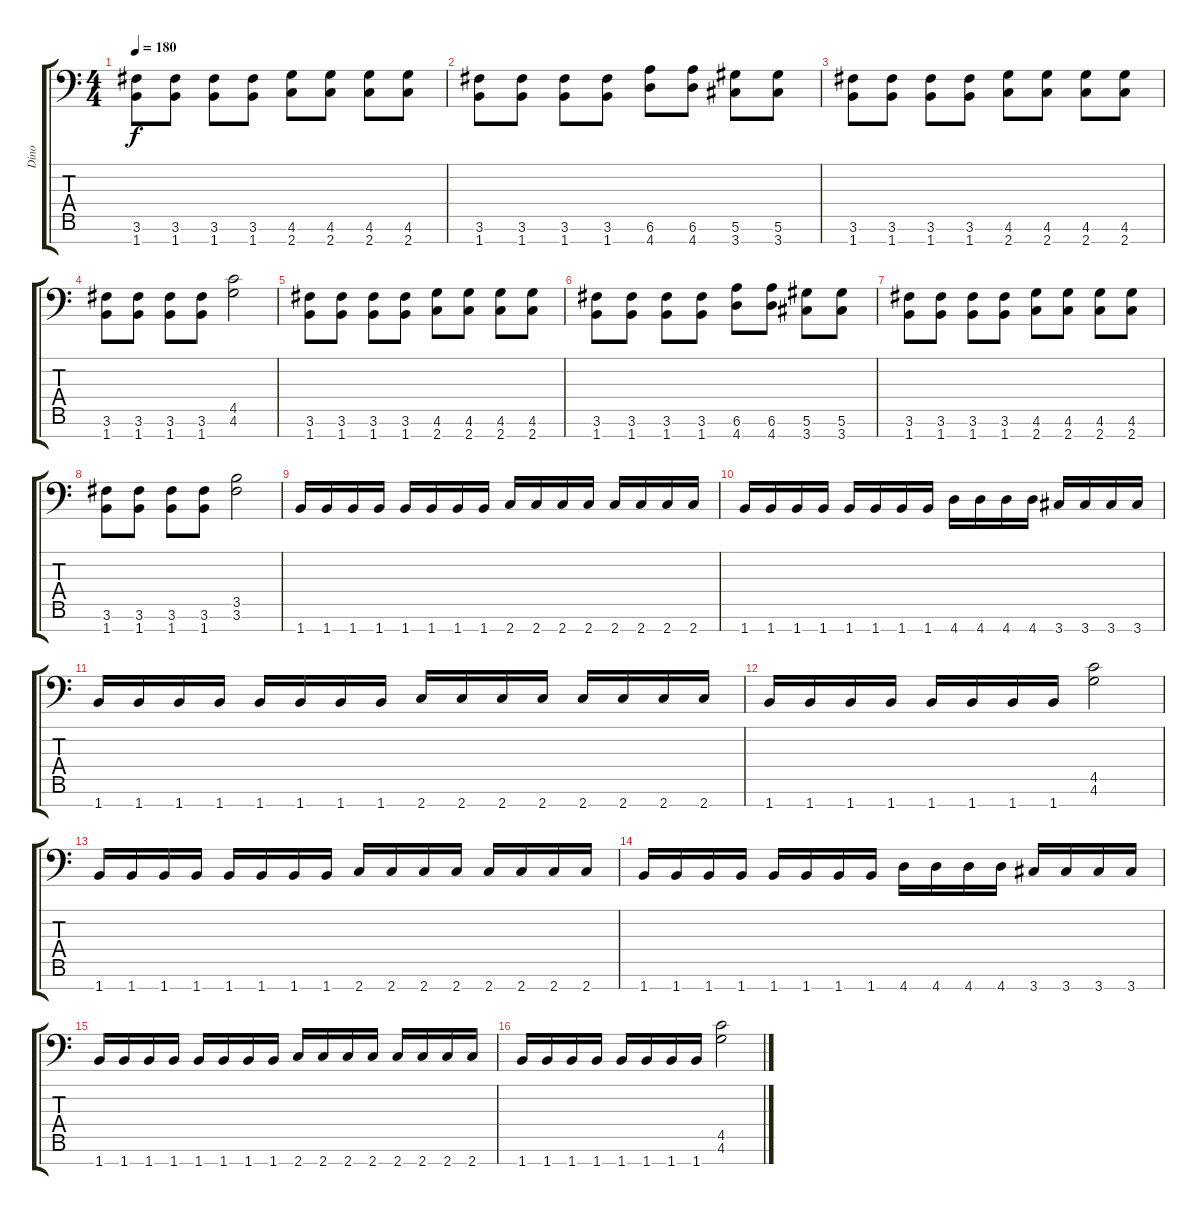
\track ("Dino " "Dino ") {instrument distortionguitar}
\staff {score tabs}
\tuning (Eb4 Bb3 Gb3 Db3 Ab2 Eb2 Bb1) {hide}
\ts (4 4)
\tempo 180
\clef f4
\ks c
(3.6 1.7).8{dy f} (3.6 1.7).8 (3.6 1.7).8 (3.6 1.7).8 (4.6 2.7).8 (4.6 2.7).8 (4.6 2.7).8 (4.6 2.7).8 |
(3.6 1.7).8 (3.6 1.7).8 (3.6 1.7).8 (3.6 1.7).8 (6.6 4.7).8 (6.6 4.7).8 (5.6 3.7).8 (5.6 3.7).8 |
(3.6 1.7).8 (3.6 1.7).8 (3.6 1.7).8 (3.6 1.7).8 (4.6 2.7).8 (4.6 2.7).8 (4.6 2.7).8 (4.6 2.7).8 |
(3.6 1.7).8 (3.6 1.7).8 (3.6 1.7).8 (3.6 1.7).8 (4.5 4.6).2 |
(3.6 1.7).8 (3.6 1.7).8 (3.6 1.7).8 (3.6 1.7).8 (4.6 2.7).8 (4.6 2.7).8 (4.6 2.7).8 (4.6 2.7).8 |
(3.6 1.7).8 (3.6 1.7).8 (3.6 1.7).8 (3.6 1.7).8 (6.6 4.7).8 (6.6 4.7).8 (5.6 3.7).8 (5.6 3.7).8 |
(3.6 1.7).8 (3.6 1.7).8 (3.6 1.7).8 (3.6 1.7).8 (4.6 2.7).8 (4.6 2.7).8 (4.6 2.7).8 (4.6 2.7).8 |
(3.6 1.7).8 (3.6 1.7).8 (3.6 1.7).8 (3.6 1.7).8 (3.5 3.6).2 |
1.7.16{txt " "} 1.7.16 1.7.16 1.7.16 1.7.16 1.7.16 1.7.16 1.7.16 2.7.16 2.7.16 2.7.16 2.7.16 2.7.16 2.7.16 2.7.16 2.7.16 |
1.7.16 1.7.16 1.7.16 1.7.16 1.7.16 1.7.16 1.7.16 1.7.16 4.7.16 4.7.16 4.7.16 4.7.16 3.7.16 3.7.16 3.7.16 3.7.16 |
1.7.16 1.7.16 1.7.16 1.7.16 1.7.16 1.7.16 1.7.16 1.7.16 2.7.16 2.7.16 2.7.16 2.7.16 2.7.16 2.7.16 2.7.16 2.7.16 |
1.7.16 1.7.16 1.7.16 1.7.16 1.7.16 1.7.16 1.7.16 1.7.16 (4.5 4.6).2 |
1.7.16 1.7.16 1.7.16 1.7.16 1.7.16 1.7.16 1.7.16 1.7.16 2.7.16 2.7.16 2.7.16 2.7.16 2.7.16 2.7.16 2.7.16 2.7.16 |
1.7.16 1.7.16 1.7.16 1.7.16 1.7.16 1.7.16 1.7.16 1.7.16 4.7.16 4.7.16 4.7.16 4.7.16 3.7.16 3.7.16 3.7.16 3.7.16 |
1.7.16 1.7.16 1.7.16 1.7.16 1.7.16 1.7.16 1.7.16 1.7.16 2.7.16 2.7.16 2.7.16 2.7.16 2.7.16 2.7.16 2.7.16 2.7.16 |
1.7.16 1.7.16 1.7.16 1.7.16 1.7.16 1.7.16 1.7.16 1.7.16 (4.5 4.6).2
